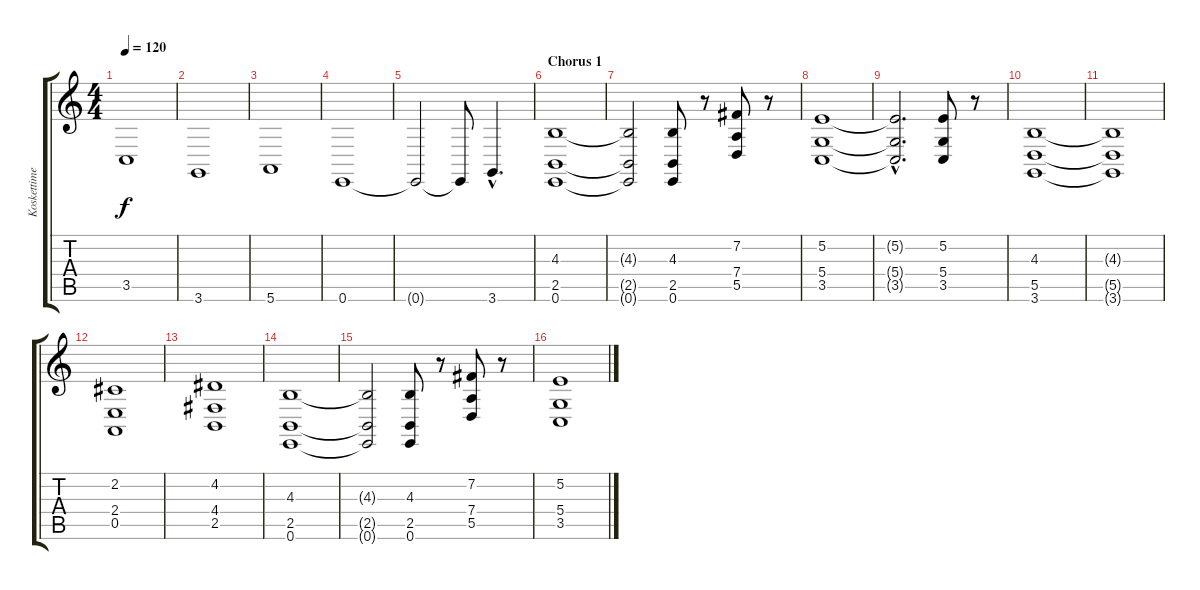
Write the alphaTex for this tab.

\track ("Koskettimet (Vasen)" "Koskettime") {instrument stringensemble2}
\staff {score tabs}
\tuning (E4 B3 G3 D3 A2 E2) {hide}
\ts (4 4)
\tempo 120
\clef g2
\ks c
3.5{t}.1{dy f} |
3.6.1 |
5.6.1 |
0.6.1 |
0.6{t}.2 0.6{t}.8 3.6{hac}.4{d} |
\section ("" "Chorus 1")
(4.3 2.5 0.6).1 |
(4.3{t} 2.5{t} 0.6{t}).2 (4.3 2.5 0.6).8 r.8 (7.2 7.4 5.5).8 r.8 |
(5.2 5.4 3.5).1 |
(5.2{hac t} 5.4{hac t} 3.5{hac t}).2{d} (5.2 5.4 3.5).8 r.8 |
(4.3 5.5 3.6).1 |
(4.3{t} 5.5{t} 3.6{t}).1 |
(2.2 2.4 0.5).1 |
(4.2 4.4 2.5).1 |
(4.3 2.5 0.6).1 |
(4.3{t} 2.5{t} 0.6{t}).2 (4.3 2.5 0.6).8 r.8 (7.2 7.4 5.5).8 r.8 |
(5.2 5.4 3.5).1
